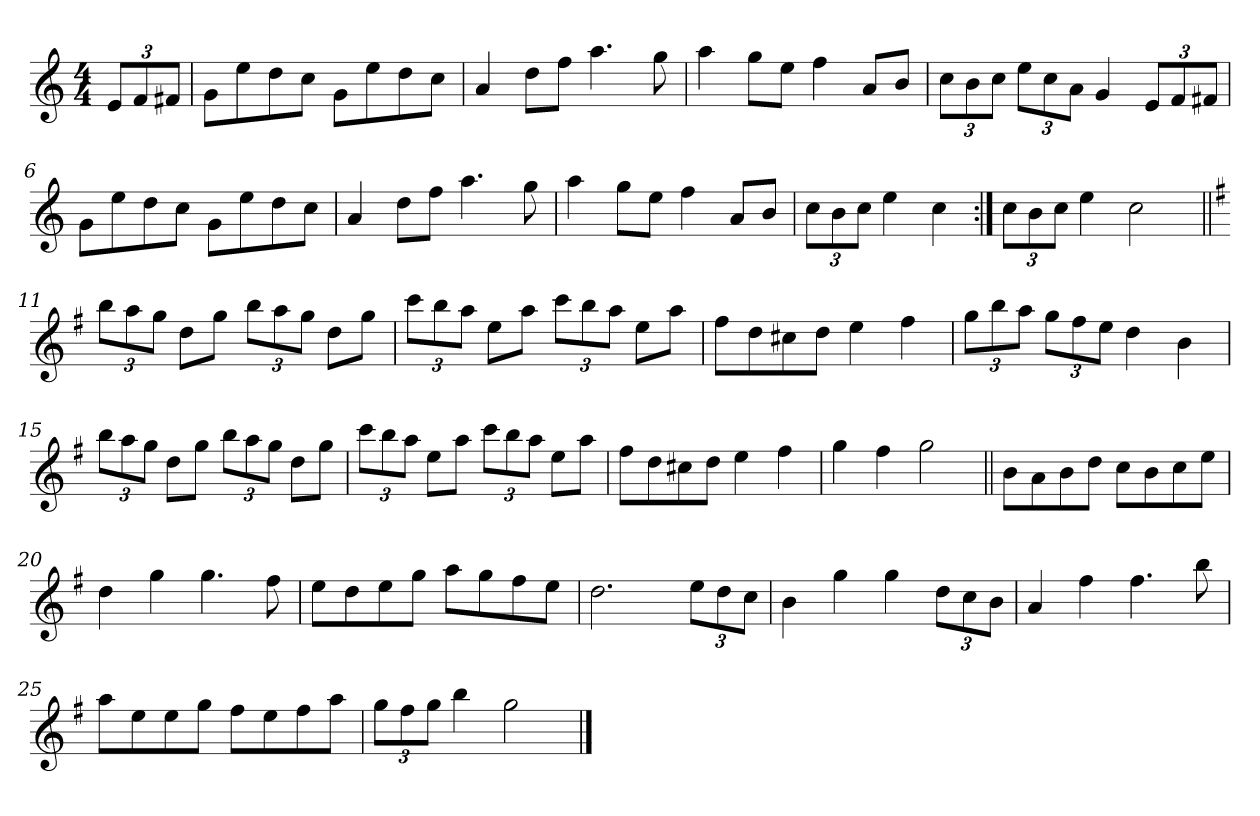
**kern
*part1
*staff1
*clefG2
*k[]
*M4/4
*MM130
*Xbrackettup
=1
12e/L
12f/
12f#X/J
=2
8g\L
8ee\
8dd\
8cc\J
8g\L
8ee\
8dd\
8cc\J
=3
4a/
8dd\L
8ff\J
4.aa\
8gg\
=4
4aa\
8gg\L
8ee\J
4ff\
8a/L
8b/J
=5
12cc\L
12b\
12cc\J
12ee\L
12cc\
12a\J
4g/
12e/L
12f/
12f#X/J
=6
8g\L
8ee\
8dd\
8cc\J
8g\L
8ee\
8dd\
8cc\J
!!LO:LB:g=z
=7
4a/
8dd\L
8ff\J
4.aa\
8gg\
=8
4aa\
8gg\L
8ee\J
4ff\
8a/L
8b/J
=9
12cc\L
12b\
12cc\J
4ee\
4cc\
=10:|!
12cc\L
12b\
12cc\J
4ee\
2cc\
=11||
*k[f#]
*G:
12bb\L
12aa\
12gg\J
8dd\L
8gg\J
12bb\L
12aa\
12gg\J
8dd\L
8gg\J
!!LO:LB:g=z
=12
12ccc\L
12bb\
12aa\J
8ee\L
8aa\J
12ccc\L
12bb\
12aa\J
8ee\L
8aa\J
=13
8ff#\L
8dd\
8cc#X\
8dd\J
4ee\
4ff#\
=14
12gg\L
12bb\
12aa\J
12gg\L
12ff#\
12ee\J
4dd\
4b\
=15
12bb\L
12aa\
12gg\J
8dd\L
8gg\J
12bb\L
12aa\
12gg\J
8dd\L
8gg\J
!!LO:LB:g=z
=16
12ccc\L
12bb\
12aa\J
8ee\L
8aa\J
12ccc\L
12bb\
12aa\J
8ee\L
8aa\J
=17
8ff#\L
8dd\
8cc#X\
8dd\J
4ee\
4ff#\
=18
4gg\
4ff#\
2gg\
=19||
8b\L
8a\
8b\
8dd\J
8cc\L
8b\
8cc\
8ee\J
=20
4dd\
4gg\
4.gg\
8ff#\
=21
8ee\L
8dd\
8ee\
8gg\J
8aa\L
8gg\
8ff#\
8ee\J
!!LO:LB:g=z
=22
2.dd\
12ee\L
12dd\
12cc\J
=23
4b\
4gg\
4gg\
12dd\L
12cc\
12b\J
=24
4a/
4ff#\
4.ff#\
8bb\
=25
8aa\L
8ee\
8ee\
8gg\J
8ff#\L
8ee\
8ff#\
8aa\J
=26
12gg\L
12ff#\
12gg\J
4bb\
2gg\
==
*-
